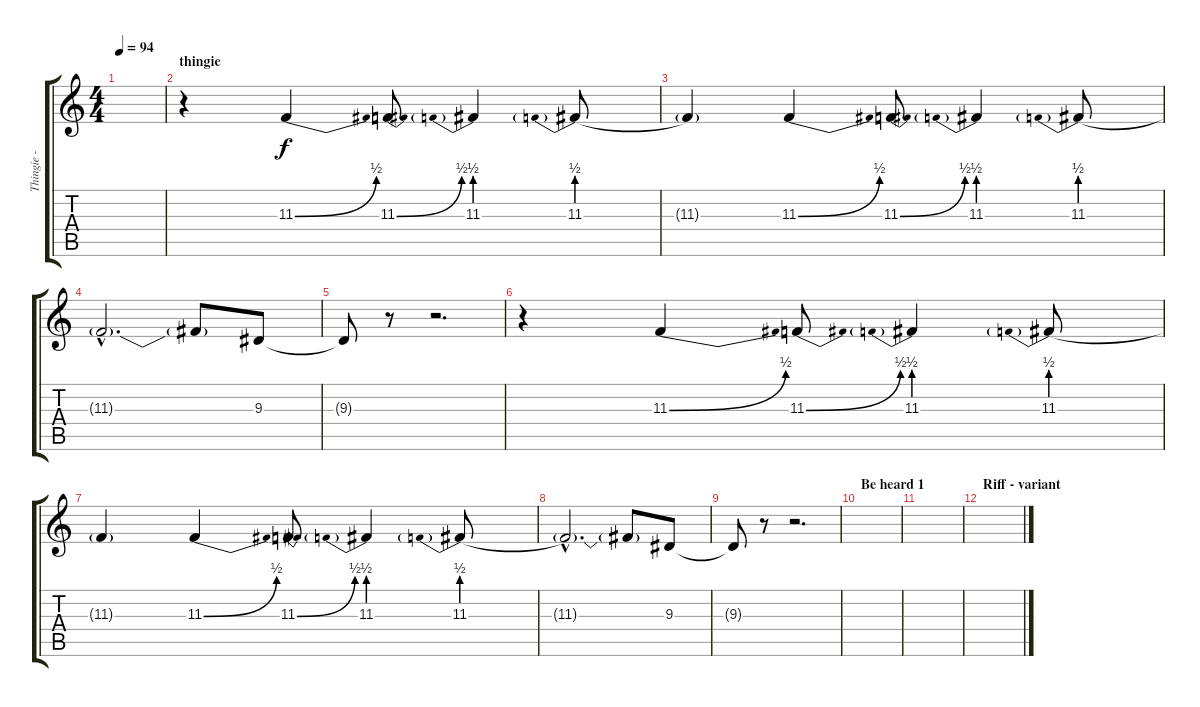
\track ("Thingie - Eb" "Thingie - ") {instrument harmonica}
\staff {score tabs}
\tuning (Eb4 Bb3 Gb3 Db3 Ab2 Eb2) {hide}
\ts (4 4)
\tempo 94
\clef g2
\ks c
|
\section ("" "thingie")
r.4 11.3{be (bend 0 0 60 2)}.4 11.3{be (bend 0 0 60 2)}.8 11.3{be (prebend 0 2 60 2)}.4 11.3{be (prebend 0 2 60 2)}.8 |
11.3{t}.4 11.3{be (bend 0 0 60 2)}.4 11.3{be (bend 0 0 60 2)}.8 11.3{be (prebend 0 2 60 2)}.4 11.3{be (prebend 0 2 60 2)}.8 |
11.3{hac t}.2{d} 11.3{t}.8 9.3.8 |
9.3{t}.8 r.8 r.2{d} |
r.4 11.3{be (bend 0 0 60 2)}.4 11.3{be (bend 0 0 60 2)}.8 11.3{be (prebend 0 2 60 2)}.4 11.3{be (prebend 0 2 60 2)}.8 |
11.3{t}.4 11.3{be (bend 0 0 60 2)}.4 11.3{be (bend 0 0 60 2)}.8 11.3{be (prebend 0 2 60 2)}.4 11.3{be (prebend 0 2 60 2)}.8 |
11.3{hac t}.2{d} 11.3{t}.8 9.3.8 |
9.3{t}.8 r.8 r.2{d} |
\section ("" "Be heard 1")
|
|
\section ("" "Riff - variant")
